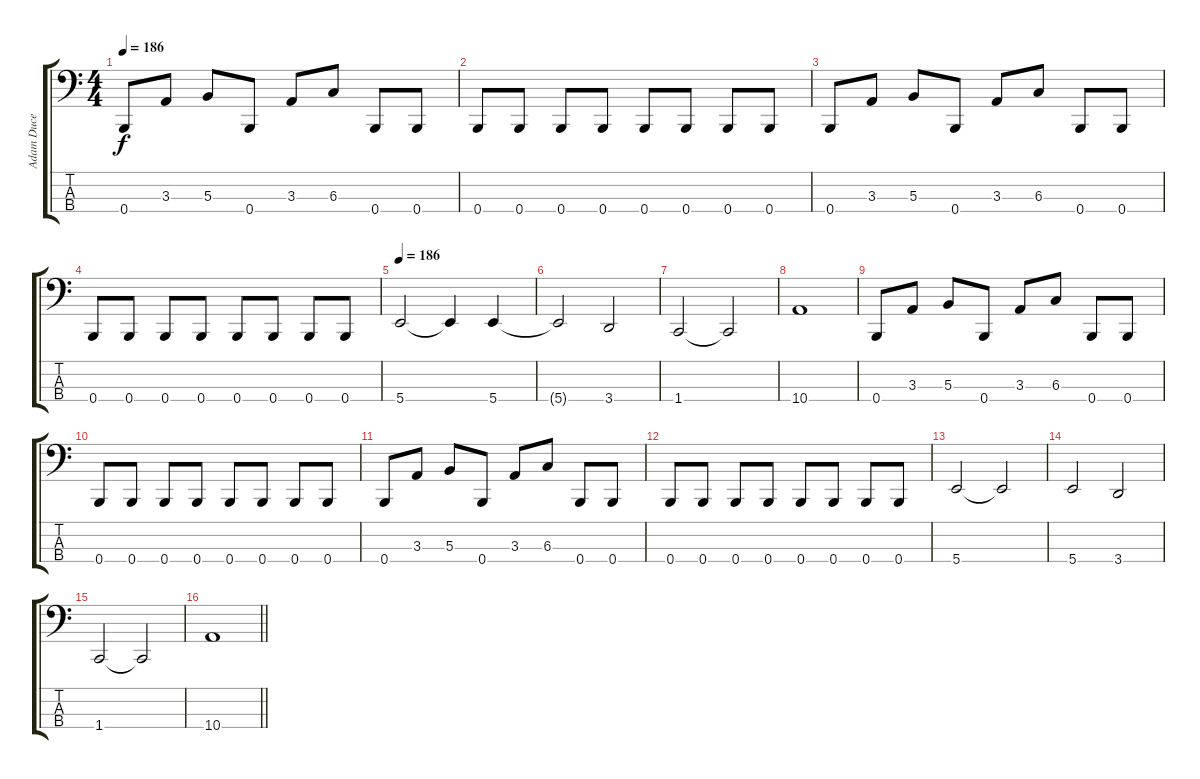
\track ("Adam Duce" "Adam Duce") {instrument electricbassfinger}
\staff {score tabs}
\tuning (E2 B1 Gb1 B0) {hide}
\ts (4 4)
\tempo 186
\clef f4
\ks c
0.4.8{dy f} 3.3.8 5.3.8 0.4.8 3.3.8 6.3.8 0.4.8 0.4.8 |
0.4.8 0.4.8 0.4.8 0.4.8 0.4.8 0.4.8 0.4.8 0.4.8 |
0.4.8 3.3.8 5.3.8 0.4.8 3.3.8 6.3.8 0.4.8 0.4.8 |
0.4.8 0.4.8 0.4.8 0.4.8 0.4.8 0.4.8 0.4.8 0.4.8 |
\tempo 186
5.4.2 5.4{t}.4 5.4.4 |
5.4{t}.2 3.4.2 |
1.4.2 1.4{t}.2 |
10.4.1 |
0.4.8 3.3.8 5.3.8 0.4.8 3.3.8 6.3.8 0.4.8 0.4.8 |
0.4.8 0.4.8 0.4.8 0.4.8 0.4.8 0.4.8 0.4.8 0.4.8 |
0.4.8 3.3.8 5.3.8 0.4.8 3.3.8 6.3.8 0.4.8 0.4.8 |
0.4.8 0.4.8 0.4.8 0.4.8 0.4.8 0.4.8 0.4.8 0.4.8 |
5.4.2 5.4{t}.2 |
5.4.2 3.4.2 |
1.4.2 1.4{t}.2 |
\barLineRight lightlight
10.4.1
